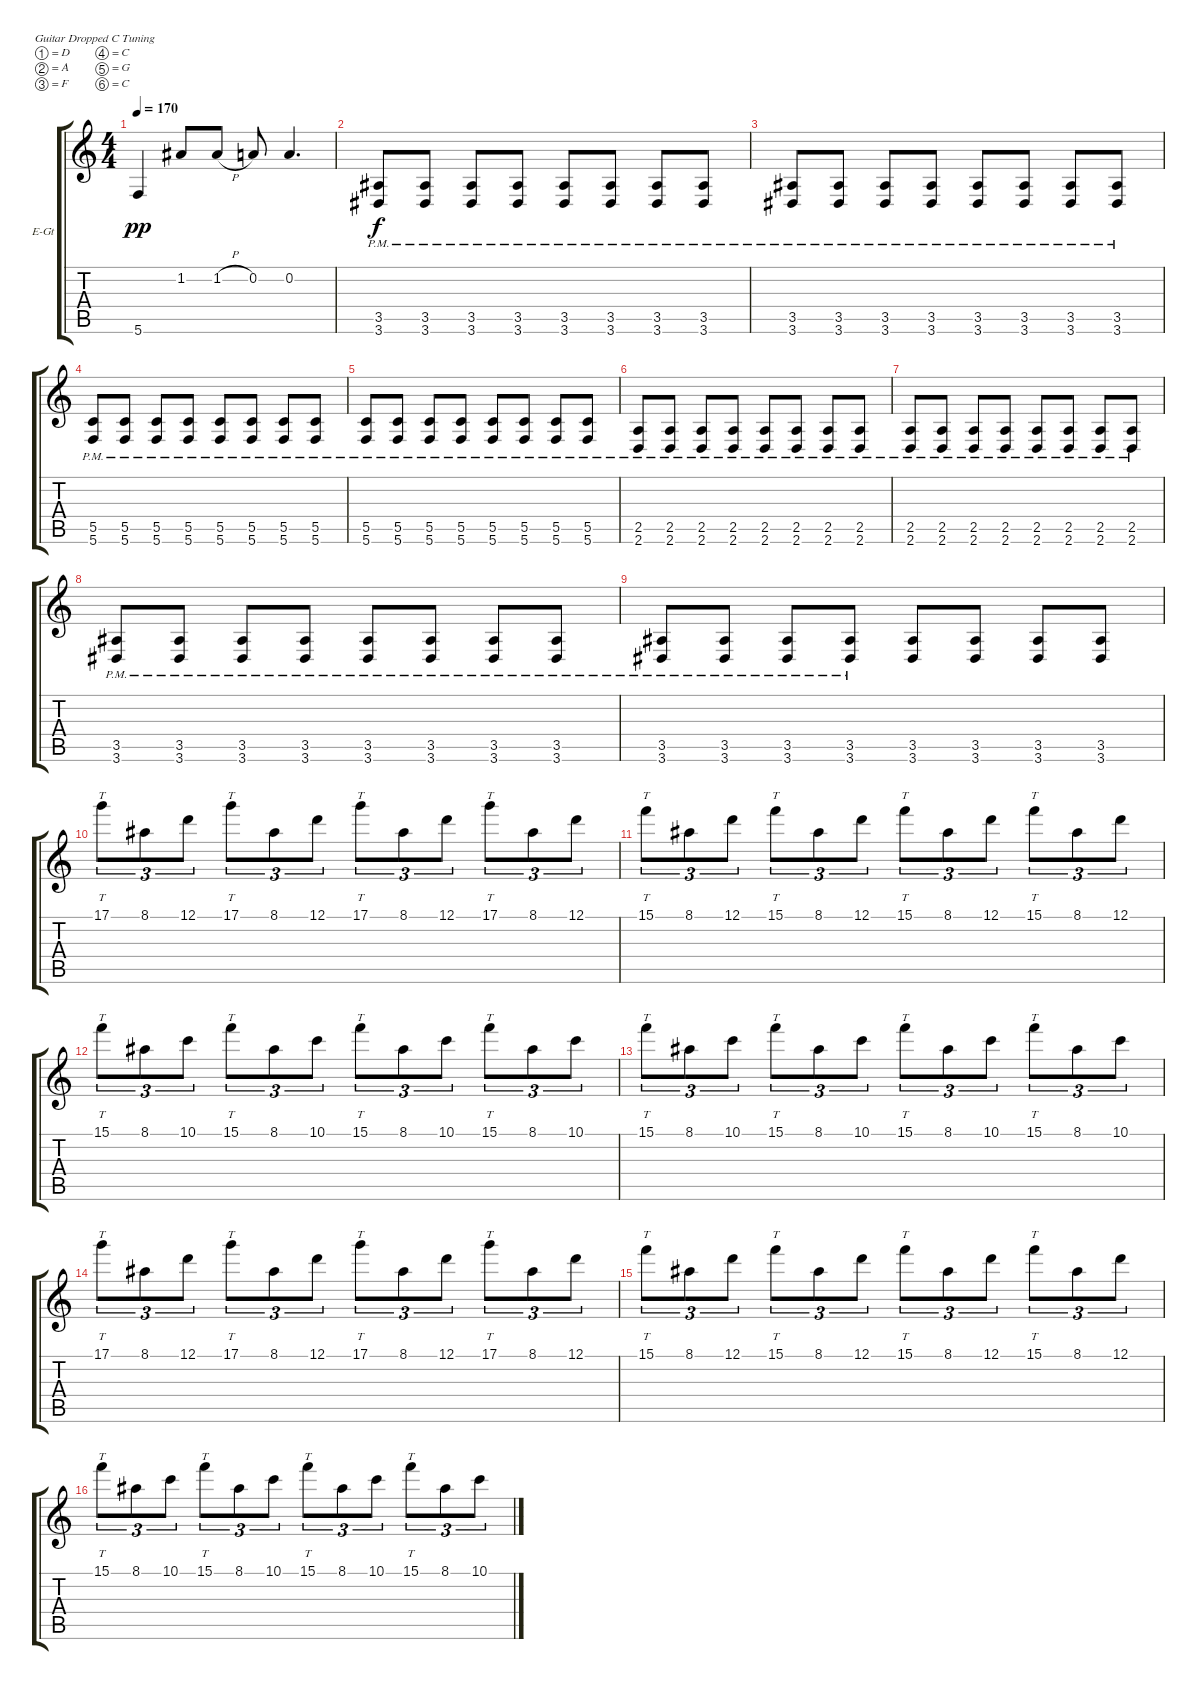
\bracketExtendMode groupsimilarinstruments
\firstSystemTrackNameOrientation horizontal
\otherSystemsTrackNameOrientation horizontal
\track ("Whakaio Taahi" "E-Gt") {instrument distortionguitar}
\staff {score tabs}
\tuning (D4 A3 F3 C3 G2 C2)
\ts (4 4)
\tempo 170
\clef g2
\ks c
5.6.4{dy pp} 1.2.8 1.2{h}.8 0.2.8 0.2.4{d} |
(3.6{pm} 3.5{pm}).8{dy f} (3.6{pm} 3.5{pm}).8 (3.6{pm} 3.5{pm}).8 (3.6{pm} 3.5{pm}).8 (3.6{pm} 3.5{pm}).8 (3.6{pm} 3.5{pm}).8 (3.6{pm} 3.5{pm}).8 (3.6{pm} 3.5{pm}).8 |
(3.6{pm} 3.5{pm}).8 (3.6{pm} 3.5{pm}).8 (3.6{pm} 3.5{pm}).8 (3.6{pm} 3.5{pm}).8 (3.6{pm} 3.5{pm}).8 (3.6{pm} 3.5{pm}).8 (3.6{pm} 3.5{pm}).8 (3.6{pm} 3.5{pm}).8 |
(5.6{pm} 5.5{pm}).8 (5.6{pm} 5.5{pm}).8 (5.6{pm} 5.5{pm}).8 (5.6{pm} 5.5{pm}).8 (5.6{pm} 5.5{pm}).8 (5.6{pm} 5.5{pm}).8 (5.6{pm} 5.5{pm}).8 (5.6{pm} 5.5{pm}).8 |
(5.6{pm} 5.5{pm}).8 (5.6{pm} 5.5{pm}).8 (5.6{pm} 5.5{pm}).8 (5.6{pm} 5.5{pm}).8 (5.6{pm} 5.5{pm}).8 (5.6{pm} 5.5{pm}).8 (5.6{pm} 5.5{pm}).8 (5.6{pm} 5.5{pm}).8 |
(2.5{pm} 2.6{pm}).8 (2.5{pm} 2.6{pm}).8 (2.5{pm} 2.6{pm}).8 (2.5{pm} 2.6{pm}).8 (2.5{pm} 2.6{pm}).8 (2.5{pm} 2.6{pm}).8 (2.5{pm} 2.6{pm}).8 (2.5{pm} 2.6{pm}).8 |
(2.5{pm} 2.6{pm}).8 (2.5{pm} 2.6{pm}).8 (2.5{pm} 2.6{pm}).8 (2.5{pm} 2.6{pm}).8 (2.5{pm} 2.6{pm}).8 (2.5{pm} 2.6{pm}).8 (2.5{pm} 2.6{pm}).8 (2.5{pm} 2.6{pm}).8 |
(3.6{pm} 3.5{pm}).8 (3.6{pm} 3.5{pm}).8 (3.6{pm} 3.5{pm}).8 (3.6{pm} 3.5{pm}).8 (3.6{pm} 3.5{pm}).8 (3.6{pm} 3.5{pm}).8 (3.6{pm} 3.5{pm}).8 (3.6{pm} 3.5{pm}).8 |
(3.6{pm} 3.5{pm}).8 (3.6{pm} 3.5{pm}).8 (3.6{pm} 3.5{pm}).8 (3.6{pm} 3.5{pm}).8 (3.6 3.5).8 (3.6 3.5).8 (3.6 3.5).8 (3.6 3.5).8 |
17.1.8{tt tu (3 2)} 8.1.8{tu (3 2)} 12.1.8{tu (3 2)} 17.1.8{tt tu (3 2)} 8.1.8{tu (3 2)} 12.1.8{tu (3 2)} 17.1.8{tt tu (3 2)} 8.1.8{tu (3 2)} 12.1.8{tu (3 2)} 17.1.8{tt tu (3 2)} 8.1.8{tu (3 2)} 12.1.8{tu (3 2)} |
15.1.8{tt tu (3 2)} 8.1.8{tu (3 2)} 12.1.8{tu (3 2)} 15.1.8{tt tu (3 2)} 8.1.8{tu (3 2)} 12.1.8{tu (3 2)} 15.1.8{tt tu (3 2)} 8.1.8{tu (3 2)} 12.1.8{tu (3 2)} 15.1.8{tt tu (3 2)} 8.1.8{tu (3 2)} 12.1.8{tu (3 2)} |
15.1.8{tt tu (3 2)} 8.1.8{tu (3 2)} 10.1.8{tu (3 2)} 15.1.8{tt tu (3 2)} 8.1.8{tu (3 2)} 10.1.8{tu (3 2)} 15.1.8{tt tu (3 2)} 8.1.8{tu (3 2)} 10.1.8{tu (3 2)} 15.1.8{tt tu (3 2)} 8.1.8{tu (3 2)} 10.1.8{tu (3 2)} |
15.1.8{tt tu (3 2)} 8.1.8{tu (3 2)} 10.1.8{tu (3 2)} 15.1.8{tt tu (3 2)} 8.1.8{tu (3 2)} 10.1.8{tu (3 2)} 15.1.8{tt tu (3 2)} 8.1.8{tu (3 2)} 10.1.8{tu (3 2)} 15.1.8{tt tu (3 2)} 8.1.8{tu (3 2)} 10.1.8{tu (3 2)} |
17.1.8{tt tu (3 2)} 8.1.8{tu (3 2)} 12.1.8{tu (3 2)} 17.1.8{tt tu (3 2)} 8.1.8{tu (3 2)} 12.1.8{tu (3 2)} 17.1.8{tt tu (3 2)} 8.1.8{tu (3 2)} 12.1.8{tu (3 2)} 17.1.8{tt tu (3 2)} 8.1.8{tu (3 2)} 12.1.8{tu (3 2)} |
15.1.8{tt tu (3 2)} 8.1.8{tu (3 2)} 12.1.8{tu (3 2)} 15.1.8{tt tu (3 2)} 8.1.8{tu (3 2)} 12.1.8{tu (3 2)} 15.1.8{tt tu (3 2)} 8.1.8{tu (3 2)} 12.1.8{tu (3 2)} 15.1.8{tt tu (3 2)} 8.1.8{tu (3 2)} 12.1.8{tu (3 2)} |
15.1.8{tt tu (3 2)} 8.1.8{tu (3 2)} 10.1.8{tu (3 2)} 15.1.8{tt tu (3 2)} 8.1.8{tu (3 2)} 10.1.8{tu (3 2)} 15.1.8{tt tu (3 2)} 8.1.8{tu (3 2)} 10.1.8{tu (3 2)} 15.1.8{tt tu (3 2)} 8.1.8{tu (3 2)} 10.1.8{tu (3 2)}
